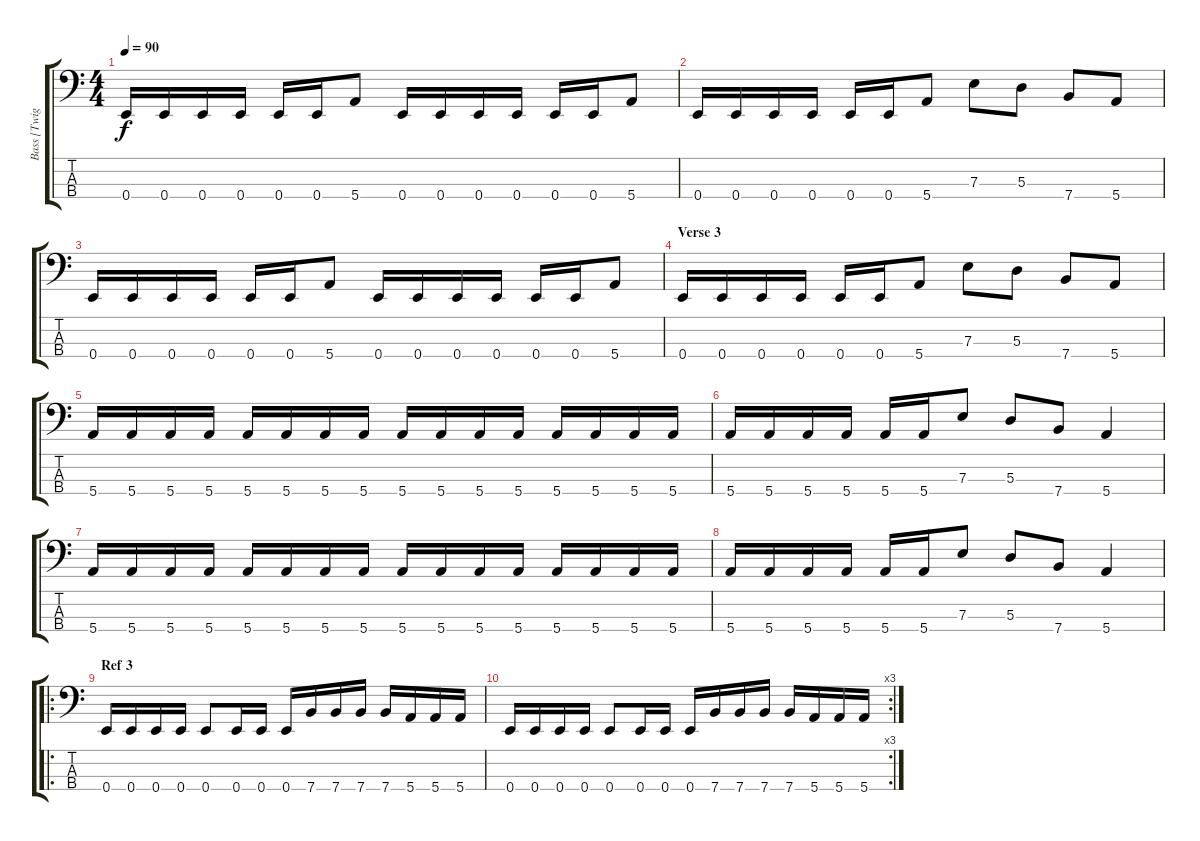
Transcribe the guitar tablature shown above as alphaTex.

\track ("Bass [Twiggy]" "Bass [Twig") {instrument electricbasspick}
\staff {score tabs}
\tuning (G2 D2 A1 E1) {hide}
\ts (4 4)
\tempo 90
\clef f4
\ks c
0.4.16{dy f} 0.4.16 0.4.16 0.4.16 0.4.16 0.4.16 5.4.8 0.4.16 0.4.16 0.4.16 0.4.16 0.4.16 0.4.16 5.4.8 |
0.4.16 0.4.16 0.4.16 0.4.16 0.4.16 0.4.16 5.4.8 7.3.8 5.3.8 7.4.8 5.4.8 |
0.4.16 0.4.16 0.4.16 0.4.16 0.4.16 0.4.16 5.4.8 0.4.16 0.4.16 0.4.16 0.4.16 0.4.16 0.4.16 5.4.8 |
\section ("" "Verse 3")
0.4.16 0.4.16 0.4.16 0.4.16 0.4.16 0.4.16 5.4.8 7.3.8 5.3.8 7.4.8 5.4.8 |
5.4.16 5.4.16 5.4.16 5.4.16 5.4.16 5.4.16 5.4.16 5.4.16 5.4.16 5.4.16 5.4.16 5.4.16 5.4.16 5.4.16 5.4.16 5.4.16 |
5.4.16 5.4.16 5.4.16 5.4.16 5.4.16 5.4.16 7.3.8 5.3.8 7.4.8 5.4.4 |
5.4.16 5.4.16 5.4.16 5.4.16 5.4.16 5.4.16 5.4.16 5.4.16 5.4.16 5.4.16 5.4.16 5.4.16 5.4.16 5.4.16 5.4.16 5.4.16 |
5.4.16 5.4.16 5.4.16 5.4.16 5.4.16 5.4.16 7.3.8 5.3.8 7.4.8 5.4.4 |
\ro
\section ("" "Ref 3")
0.4.16 0.4.16 0.4.16 0.4.16 0.4.8 0.4.16 0.4.16 0.4.16 7.4.16 7.4.16 7.4.16 7.4.16 5.4.16 5.4.16 5.4.16 |
\rc 3
0.4.16 0.4.16 0.4.16 0.4.16 0.4.8 0.4.16 0.4.16 0.4.16 7.4.16 7.4.16 7.4.16 7.4.16 5.4.16 5.4.16 5.4.16
